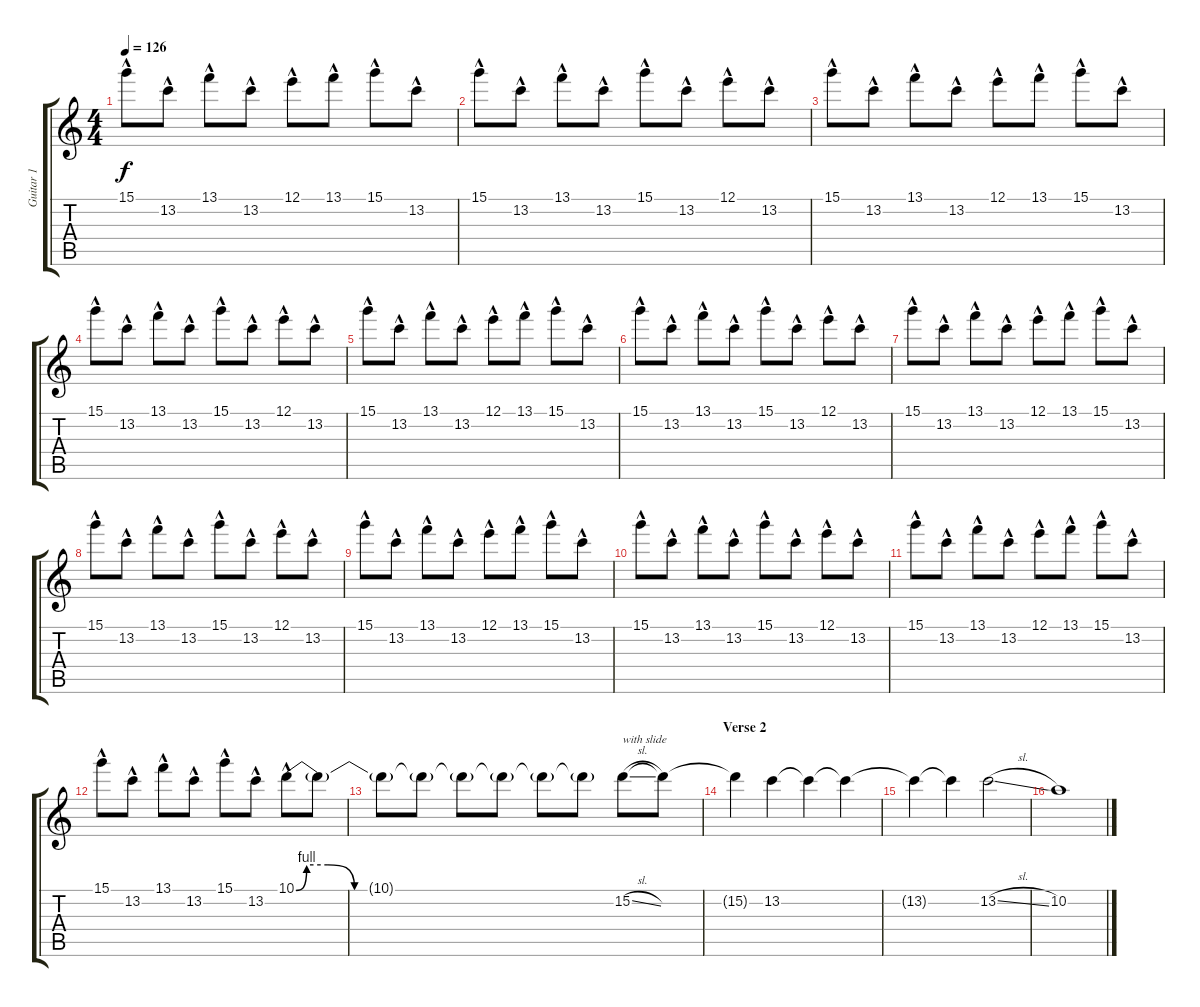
\track ("Guitar 1" "Guitar 1") {instrument electricguitarjazz}
\staff {score tabs}
\tuning (E4 B3 G3 D3 A2 E2) {hide}
\ts (4 4)
\tempo 126
\clef g2
\ks c
15.1{hac}.8{dy f} 13.2{hac}.8 13.1{hac}.8 13.2{hac}.8 12.1{hac}.8 13.1{hac}.8 15.1{hac}.8 13.2{hac}.8 |
15.1{hac}.8 13.2{hac}.8 13.1{hac}.8 13.2{hac}.8 15.1{hac}.8 13.2{hac}.8 12.1{hac}.8 13.2{hac}.8 |
15.1{hac}.8 13.2{hac}.8 13.1{hac}.8 13.2{hac}.8 12.1{hac}.8 13.1{hac}.8 15.1{hac}.8 13.2{hac}.8 |
15.1{hac}.8 13.2{hac}.8 13.1{hac}.8 13.2{hac}.8 15.1{hac}.8 13.2{hac}.8 12.1{hac}.8 13.2{hac}.8 |
15.1{hac}.8 13.2{hac}.8 13.1{hac}.8 13.2{hac}.8 12.1{hac}.8 13.1{hac}.8 15.1{hac}.8 13.2{hac}.8 |
15.1{hac}.8 13.2{hac}.8 13.1{hac}.8 13.2{hac}.8 15.1{hac}.8 13.2{hac}.8 12.1{hac}.8 13.2{hac}.8 |
15.1{hac}.8 13.2{hac}.8 13.1{hac}.8 13.2{hac}.8 12.1{hac}.8 13.1{hac}.8 15.1{hac}.8 13.2{hac}.8 |
15.1{hac}.8 13.2{hac}.8 13.1{hac}.8 13.2{hac}.8 15.1{hac}.8 13.2{hac}.8 12.1{hac}.8 13.2{hac}.8 |
15.1{hac}.8 13.2{hac}.8 13.1{hac}.8 13.2{hac}.8 12.1{hac}.8 13.1{hac}.8 15.1{hac}.8 13.2{hac}.8 |
15.1{hac}.8 13.2{hac}.8 13.1{hac}.8 13.2{hac}.8 15.1{hac}.8 13.2{hac}.8 12.1{hac}.8 13.2{hac}.8 |
15.1{hac}.8 13.2{hac}.8 13.1{hac}.8 13.2{hac}.8 12.1{hac}.8 13.1{hac}.8 15.1{hac}.8 13.2{hac}.8 |
15.1{hac}.8 13.2{hac}.8 13.1{hac}.8 13.2{hac}.8 15.1{hac}.8 13.2{hac}.8 10.1{be (custom 0 0 2 4 6 4 11 0 30 0 45 0 60 0) hac}.8 10.1{t}.8 |
10.1{t}.8 10.1{t}.8 10.1{t}.8 10.1{t}.8 10.1{t}.8 10.1{t}.8 15.2{sl}.8{txt "with slide" volume 8 balance 4 instrument overdrivenguitar} 15.2{t}.8 |
\section ("" "Verse 2")
15.2{t}.4 13.2.4 13.2{t}.4 13.2{t}.4 |
13.2{t}.4 13.2{t}.4 13.2{sl}.2 |
10.2.1
